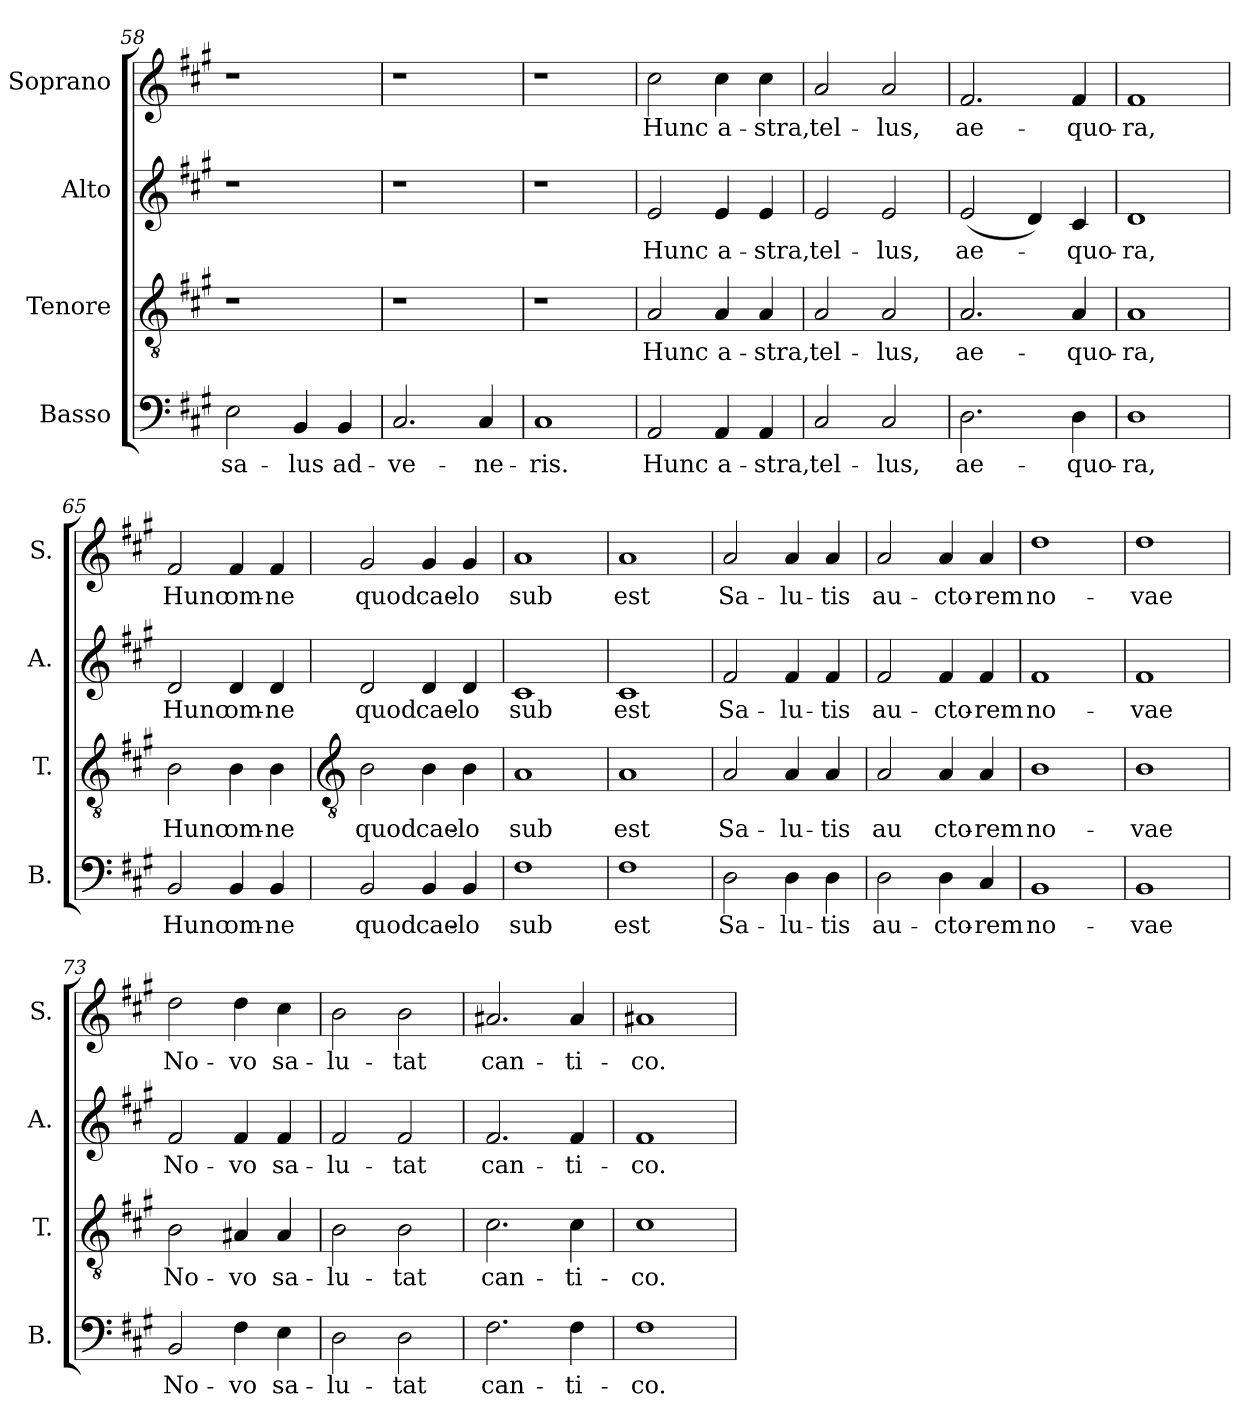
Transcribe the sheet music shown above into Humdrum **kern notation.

**kern	**text	**kern	**text	**kern	**text	**kern	**text
*part4	*part4	*part3	*part3	*part2	*part2	*part1	*part1
*staff4	*staff4	*staff3	*staff3	*staff2	*staff2	*staff1	*staff1
*I"Basso	*	*I"Tenore	*	*I"Alto	*	*I"Soprano	*
*I'B.	*	*I'T.	*	*I'A.	*	*I'S.	*
*clefF4	*	*clefGv2	*	*clefG2	*	*clefG2	*
*k[f#c#g#]	*	*k[f#c#g#]	*	*k[f#c#g#]	*	*k[f#c#g#]	*
*A:	*	*A:	*	*A:	*	*A:	*
=58	=58	=58	=58	=58	=58	=58	=58
!	!LO:LY:b:cj	!	!	!	!	!	!
2E\	sa-	1r	.	1r	.	1r	.
!	!LO:LY:b:cj	!	!	!	!	!	!
4BB/	-lus	.	.	.	.	.	.
!	!LO:LY:b:cj	!	!	!	!	!	!
4BB/	ad-	.	.	.	.	.	.
=59	=59	=59	=59	=59	=59	=59	=59
!	!LO:LY:b:cj	!	!	!	!	!	!
2.C#/	-ve-	1r	.	1r	.	1r	.
!	!LO:LY:b:cj	!	!	!	!	!	!
4C#/	-ne-	.	.	.	.	.	.
=60	=60	=60	=60	=60	=60	=60	=60
!	!LO:LY:b:cj	!	!	!	!	!	!
1C#	-ris.	1r	.	1r	.	1r	.
!!LO:LB:g=z
=61	=61	=61	=61	=61	=61	=61	=61
!	!LO:LY:b:cj	!	!LO:LY:b:cj	!	!LO:LY:b:cj	!	!LO:LY:b:cj
2AA/	Hunc	2A/	Hunc	2e/	Hunc	2cc#\	Hunc
!	!LO:LY:b:cj	!	!LO:LY:b:cj	!	!LO:LY:b:cj	!	!LO:LY:b:cj
4AA/	a-	4A/	a-	4e/	a-	4cc#\	a-
!	!LO:LY:b:cj	!	!LO:LY:b:cj	!	!LO:LY:b:cj	!	!LO:LY:b:cj
4AA/	-stra,	4A/	-stra,	4e/	-stra,	4cc#\	-stra,
=62	=62	=62	=62	=62	=62	=62	=62
!	!LO:LY:b:cj	!	!LO:LY:b:cj	!	!LO:LY:b:cj	!	!LO:LY:b:cj
2C#/	tel-	2A/	tel-	2e/	tel-	2a/	tel-
!	!LO:LY:b:cj	!	!LO:LY:b:cj	!	!LO:LY:b:cj	!	!LO:LY:b:cj
2C#/	-lus,	2A/	-lus,	2e/	-lus,	2a/	-lus,
=63	=63	=63	=63	=63	=63	=63	=63
!	!LO:LY:b:cj	!	!LO:LY:b:cj	!	!LO:LY:b:cj	!	!LO:LY:b:cj
2.D\	ae-	2.A/	ae-	(<2e/	ae-	2.f#/	ae-
.	.	.	.	4d/)	.	.	.
!	!LO:LY:b:cj	!	!LO:LY:b:cj	!	!LO:LY:b:cj	!	!LO:LY:b:cj
4D\	-quo-	4A/	-quo-	4c#/	-quo-	4f#/	-quo-
=64	=64	=64	=64	=64	=64	=64	=64
!	!LO:LY:b:cj	!	!LO:LY:b:cj	!	!LO:LY:b:cj	!	!LO:LY:b:cj
1D	-ra,	1A	-ra,	1d	-ra,	1f#	-ra,
=65	=65	=65	=65	=65	=65	=65	=65
!	!LO:LY:b:cj	!	!LO:LY:b:cj	!	!LO:LY:b:cj	!	!LO:LY:b:cj
2BB/	Hunc	2B\	Hunc	2d/	Hunc	2f#/	Hunc
!	!LO:LY:b:cj	!	!LO:LY:b:cj	!	!LO:LY:b:cj	!	!LO:LY:b:cj
4BB/	om-	4B\	om-	4d/	om-	4f#/	om-
!	!LO:LY:b:cj	!	!LO:LY:b:cj	!	!LO:LY:b:cj	!	!LO:LY:b:cj
4BB/	-ne	4B\	-ne	4d/	-ne	4f#/	-ne
!!LO:PB:g=z
=66	=66	=66	=66	=66	=66	=66	=66
*	*	*clefGv2	*	*	*	*	*
!	!LO:LY:b:cj	!	!LO:LY:b:cj	!	!LO:LY:b:cj	!	!LO:LY:b:cj
2BB/	quod	2B\	quod	2d/	quod	2g#/	quod
!	!LO:LY:b:cj	!	!LO:LY:b:cj	!	!LO:LY:b:cj	!	!LO:LY:b:cj
4BB/	cae-	4B\	cae-	4d/	cae-	4g#/	cae-
!	!LO:LY:b:cj	!	!LO:LY:b:cj	!	!LO:LY:b:cj	!	!LO:LY:b:cj
4BB/	-lo	4B\	-lo	4d/	-lo	4g#/	-lo
=67	=67	=67	=67	=67	=67	=67	=67
!	!LO:LY:b:cj	!	!LO:LY:b:cj	!	!LO:LY:b:cj	!	!LO:LY:b:cj
1F#	sub	1A	sub	1c#	sub	1a	sub
=68	=68	=68	=68	=68	=68	=68	=68
!	!LO:LY:b:cj	!	!LO:LY:b:cj	!	!LO:LY:b:cj	!	!LO:LY:b:cj
1F#	est	1A	est	1c#	est	1a	est
=69	=69	=69	=69	=69	=69	=69	=69
!	!LO:LY:b:cj	!	!LO:LY:b:cj	!	!LO:LY:b:cj	!	!LO:LY:b:cj
2D\	Sa-	2A/	Sa-	2f#/	Sa-	2a/	Sa-
!	!LO:LY:b:cj	!	!LO:LY:b:cj	!	!LO:LY:b:cj	!	!LO:LY:b:cj
4D\	-lu-	4A/	-lu-	4f#/	-lu-	4a/	-lu-
!	!LO:LY:b:cj	!	!LO:LY:b:cj	!	!LO:LY:b:cj	!	!LO:LY:b:cj
4D\	-tis	4A/	-tis	4f#/	-tis	4a/	-tis
=70	=70	=70	=70	=70	=70	=70	=70
!	!LO:LY:b:cj	!	!LO:LY:b:cj	!	!LO:LY:b:cj	!	!LO:LY:b:cj
2D\	au-	2A/	au	2f#/	au-	2a/	au-
!	!LO:LY:b	!	!LO:LY:b	!	!LO:LY:b	!	!LO:LY:b
4D\	-cto-	4A/	cto-	4f#/	-cto-	4a/	-cto-
!	!LO:LY:b:rj	!	!LO:LY:b:rj	!	!LO:LY:b:rj	!	!LO:LY:b:rj
4C#/	-rem	4A/	-rem	4f#/	-rem	4a/	-rem
=71	=71	=71	=71	=71	=71	=71	=71
!	!LO:LY:b:cj	!	!LO:LY:b:cj	!	!LO:LY:b:cj	!	!LO:LY:b:cj
1BB	no-	1B	no-	1f#	no-	1dd	no-
!!LO:LB:g=z
=72	=72	=72	=72	=72	=72	=72	=72
!	!LO:LY:b:cj	!	!LO:LY:b:cj	!	!LO:LY:b:cj	!	!LO:LY:b:cj
1BB	-vae	1B	-vae	1f#	-vae	1dd	-vae
=73	=73	=73	=73	=73	=73	=73	=73
!	!LO:LY:b:cj	!	!LO:LY:b:cj	!	!LO:LY:b:cj	!	!LO:LY:b:cj
2BB/	No-	2B\	No-	2f#/	No-	2dd\	No-
!	!LO:LY:b:cj	!	!LO:LY:b:cj	!	!LO:LY:b:cj	!	!LO:LY:b:cj
4F#\	-vo	4A#X/	-vo	4f#/	-vo	4dd\	-vo
!	!LO:LY:b:cj	!	!LO:LY:b:cj	!	!LO:LY:b:cj	!	!LO:LY:b:cj
4E\	sa-	4A#/	sa-	4f#/	sa-	4cc#\	sa-
=74	=74	=74	=74	=74	=74	=74	=74
!	!LO:LY:b:cj	!	!LO:LY:b:cj	!	!LO:LY:b:cj	!	!LO:LY:b:cj
2D\	-lu-	2B\	-lu-	2f#/	-lu-	2b\	-lu-
!	!LO:LY:b:cj	!	!LO:LY:b:cj	!	!LO:LY:b:cj	!	!LO:LY:b:cj
2D\	-tat	2B\	-tat	2f#/	-tat	2b\	-tat
=75	=75	=75	=75	=75	=75	=75	=75
!	!LO:LY:b:cj	!	!LO:LY:b:cj	!	!LO:LY:b:cj	!	!LO:LY:b:cj
2.F#\	can-	2.c#\	can-	2.f#/	can-	2.a#X/	can-
!	!LO:LY:b:cj	!	!LO:LY:b:cj	!	!LO:LY:b:cj	!	!LO:LY:b:cj
4F#\	-ti-	4c#\	-ti-	4f#/	-ti-	4a#/	-ti-
=76	=76	=76	=76	=76	=76	=76	=76
!	!LO:LY:b:cj	!	!LO:LY:b:cj	!	!LO:LY:b:cj	!	!LO:LY:b:cj
1F#	-co.	1c#	-co.	1f#	-co.	1a#X	-co.
=	=	=	=	=	=	=	=
*-	*-	*-	*-	*-	*-	*-	*-
